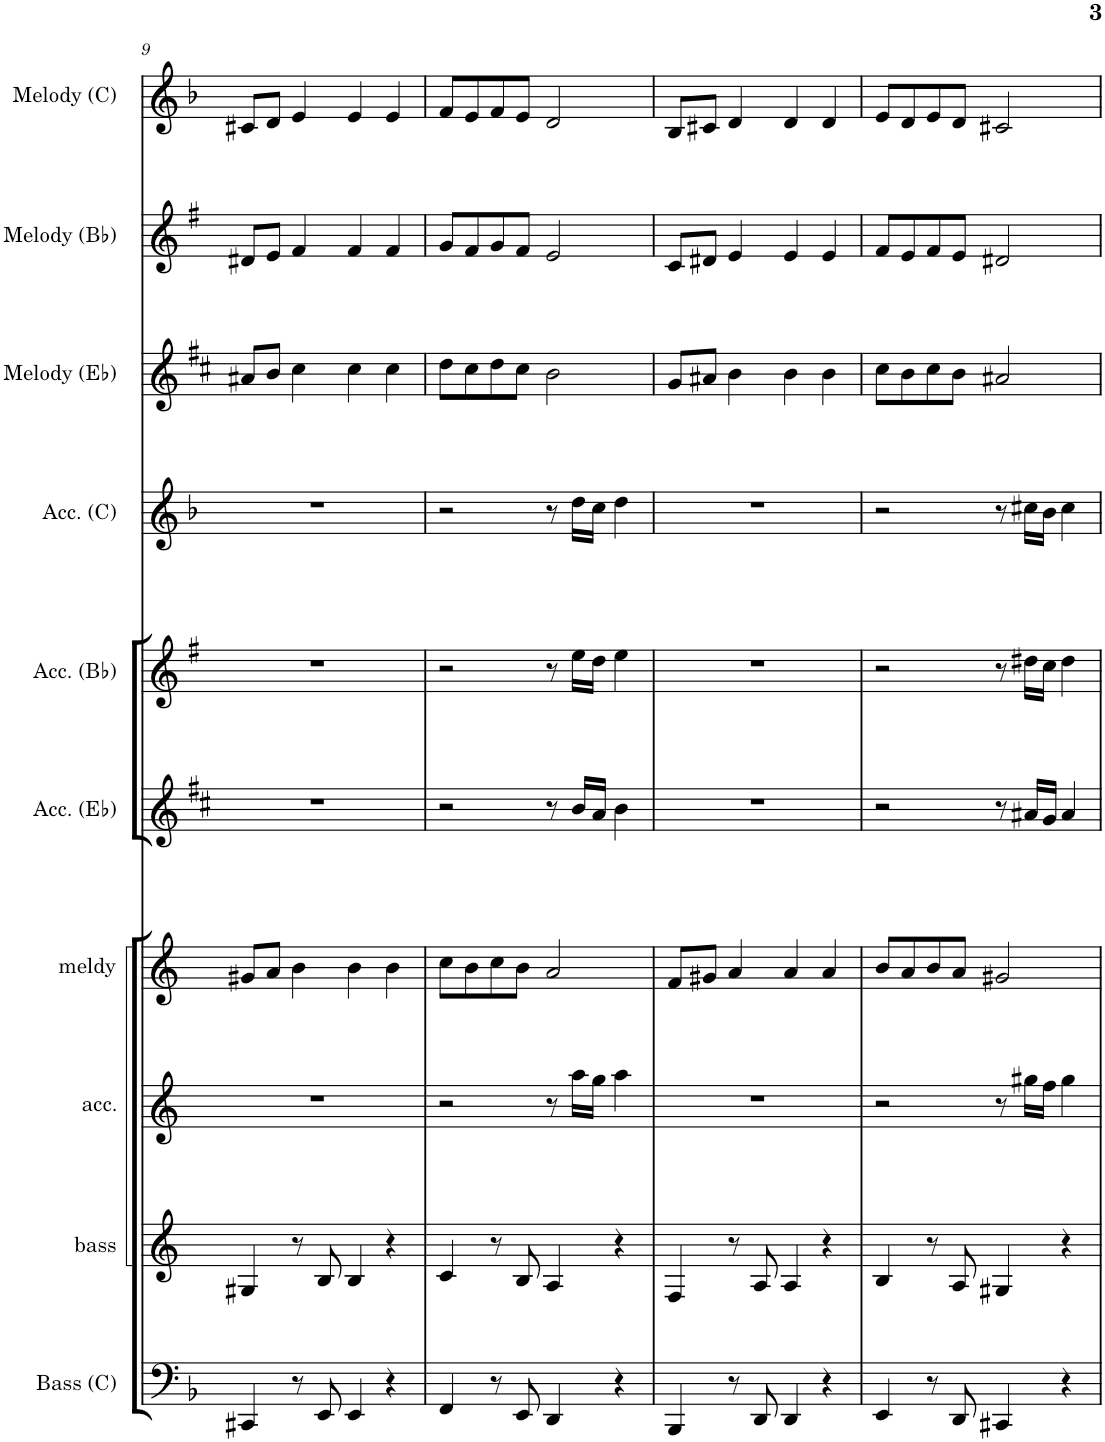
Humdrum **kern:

**kern	**kern	**kern	**kern	**kern	**kern	**kern	**kern	**kern	**kern
*part10	*part9	*part8	*part7	*part6	*part5	*part4	*part3	*part2	*part1
*staff10	*staff9	*staff8	*staff7	*staff6	*staff5	*staff4	*staff3	*staff2	*staff1
*I"Bass (C)	*I"Bass (F)	*I"Accompaniment (F)	*I"Melody (F)	*I"Accompaniment (Eb)	*I"Accompaniment (Bb)	*I"Accompaniment (C)	*I"Melody (Eb)	*I"Melody (Bb)	*I"Melody (C)
*I'Bass (C)	*I'bass	*I'acc.	*I'meldy	*I'Acc. (Eb)	*I'Acc. (Bb)	*I'Acc. (C)	*I'Melody (Eb)	*I'Melody (Bb)	*I'Melody (C)
!!LO:PB:g=z
*clefF4	*clefG2	*clefG2	*clefG2	*clefG2	*clefG2	*clefG2	*clefG2	*clefG2	*clefG2
*	*Trd4c7	*Trd4c7	*Trd4c7	*Trd5c9	*Trd8c14	*	*Trd5c9	*Trd1c2	*
*k[b-]	*k[]	*k[]	*k[]	*k[f#c#]	*k[f#]	*k[b-]	*k[f#c#]	*k[f#]	*k[b-]
*M4/4	*M4/4	*M4/4	*M4/4	*M4/4	*M4/4	*M4/4	*M4/4	*M4/4	*M4/4
=9	=9	=9	=9	=9	=9	=9	=9	=9	=9
4CC#X/	4G#X/	1r	8g#X/L	1r	1r	1r	8a#X/L	8d#X/L	8c#X/L
.	.	.	8a/J	.	.	.	8b/J	8e/J	8d/J
8r	8r	.	4b\	.	.	.	4cc#\	4f#/	4e/
8EE/	8B/	.	.	.	.	.	.	.	.
4EE/	4B/	.	4b\	.	.	.	4cc#\	4f#/	4e/
4r	4r	.	4b\	.	.	.	4cc#\	4f#/	4e/
=10	=10	=10	=10	=10	=10	=10	=10	=10	=10
4FF/	4c/	2r	8cc\L	2r	2r	2r	8dd\L	8g/L	8f/L
.	.	.	8b\	.	.	.	8cc#\	8f#/	8e/
8r	8r	.	8cc\	.	.	.	8dd\	8g/	8f/
8EE/	8B/	.	8b\J	.	.	.	8cc#\J	8f#/J	8e/J
4DD/	4A/	8r	2a/	8r	8r	8r	2b\	2e/	2d/
.	.	16aa\LL	.	16b/LL	16ee\LL	16dd\LL	.	.	.
.	.	16gg\JJ	.	16a/JJ	16dd\JJ	16cc\JJ	.	.	.
4r	4r	4aa\	.	4b\	4ee\	4dd\	.	.	.
=11	=11	=11	=11	=11	=11	=11	=11	=11	=11
4BBB-/	4F/	1r	8f/L	1r	1r	1r	8g/L	8c/L	8B-/L
.	.	.	8g#X/J	.	.	.	8a#X/J	8d#X/J	8c#X/J
8r	8r	.	4a/	.	.	.	4b\	4e/	4d/
8DD/	8A/	.	.	.	.	.	.	.	.
4DD/	4A/	.	4a/	.	.	.	4b\	4e/	4d/
4r	4r	.	4a/	.	.	.	4b\	4e/	4d/
=12	=12	=12	=12	=12	=12	=12	=12	=12	=12
4EE/	4B/	2r	8b/L	2r	2r	2r	8cc#\L	8f#/L	8e/L
.	.	.	8a/	.	.	.	8b\	8e/	8d/
8r	8r	.	8b/	.	.	.	8cc#\	8f#/	8e/
8DD/	8A/	.	8a/J	.	.	.	8b\J	8e/J	8d/J
4CC#X/	4G#X/	8r	2g#X/	8r	8r	8r	2a#X/	2d#X/	2c#X/
.	.	16gg#X\LL	.	16a#X/LL	16dd#X\LL	16cc#X\LL	.	.	.
.	.	16ff\JJ	.	16g/JJ	16cc\JJ	16b-\JJ	.	.	.
4r	4r	4gg#\	.	4a#/	4dd#\	4cc#\	.	.	.
=	=	=	=	=	=	=	=	=	=
*-	*-	*-	*-	*-	*-	*-	*-	*-	*-
